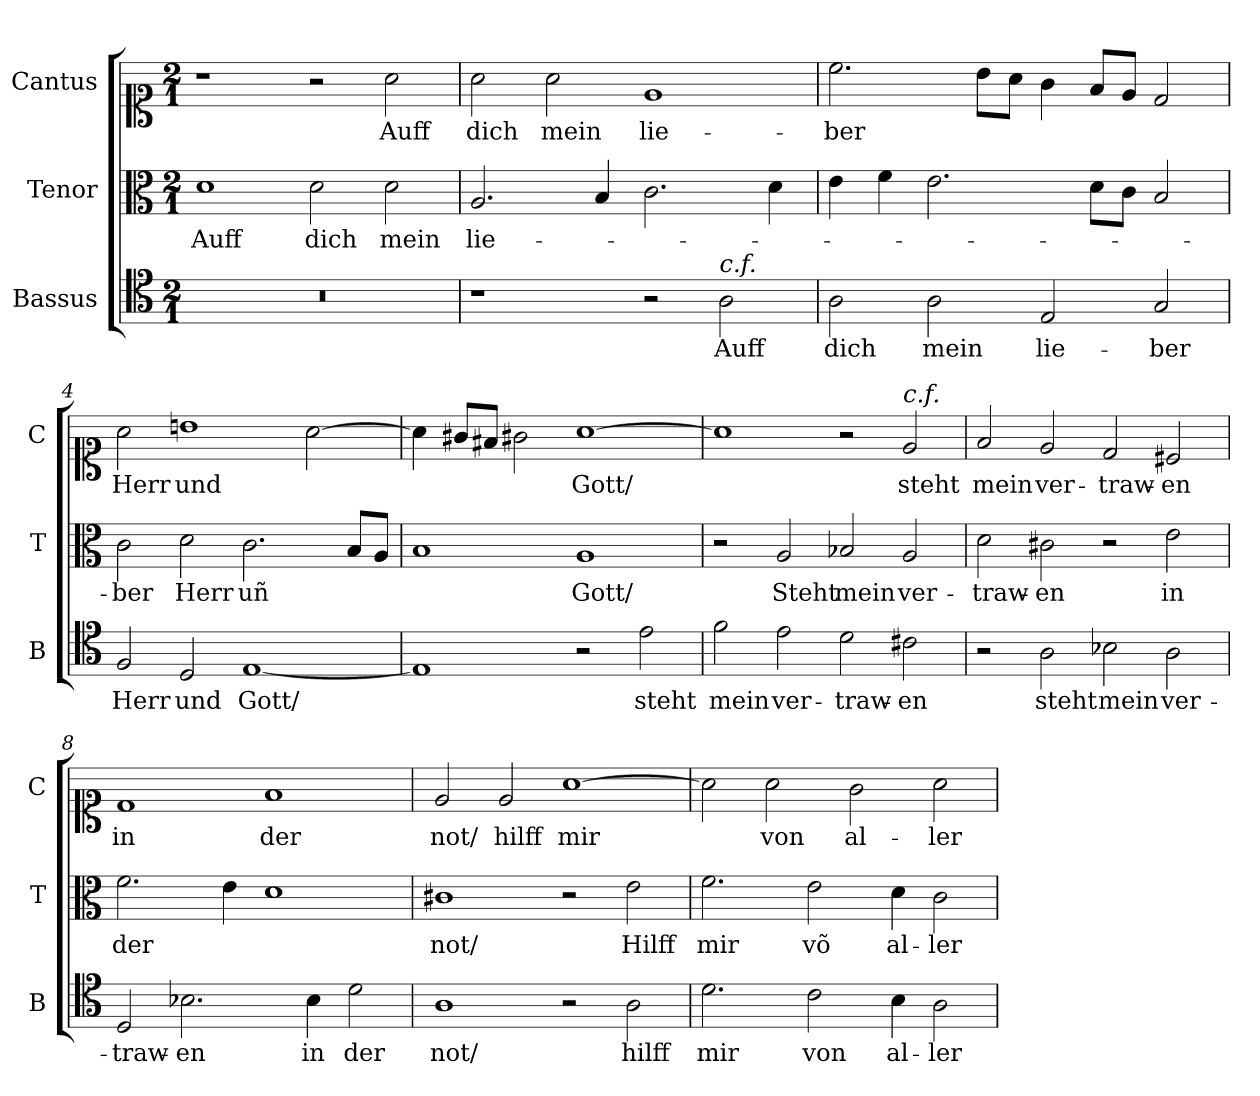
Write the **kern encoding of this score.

**kern	**text	**kern	**text	**kern	**text
*part3	*part3	*part2	*part2	*part1	*part1
*staff3	*staff3	*staff2	*staff2	*staff1	*staff1
*I"Bassus	*	*I"Tenor	*	*I"Cantus	*
*I'B	*	*I'T	*	*I'C	*
*clefC4	*	*clefC3	*	*clefC1	*
*k[]	*	*k[]	*	*k[]	*
*E:phr	*	*E:phr	*	*E:phr	*
*M2/1	*	*M2/1	*	*M2/1	*
*MM180	*	*MM180	*	*MM180	*
=1	=1	=1	=1	=1	=1
0r	.	1d	Auff	1r	.
.	.	2d	dich	2r	.
.	.	2d	mein	2a	Auff
=2	=2	=2	=2	=2	=2
1r	.	2.A	lie-	2a	dich
.	.	.	.	2a	mein
.	.	4B	.	.	.
2r	.	2.c	.	1e	lie-
!LO:TX:a:i:t=c.f.	!	!	!	!	!
2A	Auff	.	.	.	.
.	.	4d	.	.	.
=3	=3	=3	=3	=3	=3
2A	dich	4e	.	2.cc	-ber
.	.	4f	.	.	.
2A	mein	2.e	.	.	.
.	.	.	.	8b\L	.
.	.	.	.	8a\J	.
2E	lie-	.	.	4g	.
.	.	8d\L	.	8f/L	.
.	.	8c\J	.	8e/J	.
2G	-ber	2B	.	2d	.
=4	=4	=4	=4	=4	=4
2F	Herr	2c	-ber	2a	Herr
2D	und	2d	Herr	1bn	und
[1E	Gott/	2.c	uñ	.	.
.	.	.	.	[2a	.
.	.	8B/L	.	.	.
.	.	8A/J	.	.	.
=5	=5	=5	=5	=5	=5
1E]	.	1B	.	4a]	.
.	.	.	.	8g#X/L	.
.	.	.	.	8f#X/J	.
.	.	.	.	2g#X	.
2r	.	1A	Gott/	[1a	Gott/
2e	steht	.	.	.	.
=6	=6	=6	=6	=6	=6
2f	mein	2r	.	1a]	.
2e	ver-	2A	Steht	.	.
2d	-traw-	2B-X	mein	2r	.
!	!	!	!	!LO:TX:a:i:t=c.f.	!
2c#X	-en	2A	ver-	2e	steht
=7	=7	=7	=7	=7	=7
2r	.	2d	-traw-	2f	mein
!	!LO:LY:i	!	!	!	!
2A	steht	2c#X	-en	2e	ver-
!	!LO:LY:i	!	!	!	!
2B-X	mein	2r	.	2d	-traw-
!	!LO:LY:i	!	!	!	!
2A	ver-	2e	in	2c#X	-en
=8	=8	=8	=8	=8	=8
!	!LO:LY:i	!	!	!	!
2D	-traw-	2.f	der	1d	in
!	!LO:LY:i	!	!	!	!
2.B-X	-en	.	.	.	.
.	.	4e	.	.	.
.	.	1d	.	1f	der
4B-	in	.	.	.	.
2d	der	.	.	.	.
=9	=9	=9	=9	=9	=9
1A	not/	1c#X	not/	2e	not/
.	.	.	.	2e	hilff
2r	.	2r	.	[1a	mir
2A	hilff	2e	Hilff	.	.
=10	=10	=10	=10	=10	=10
2.d	mir	2.f	mir	2a]	.
.	.	.	.	2a	von
2c	von	2e	võ	.	.
.	.	.	.	2g	al-
4B	al-	4d	al-	.	.
2A	-ler	2c	-ler	2a	-ler
=	=	=	=	=	=
*-	*-	*-	*-	*-	*-
